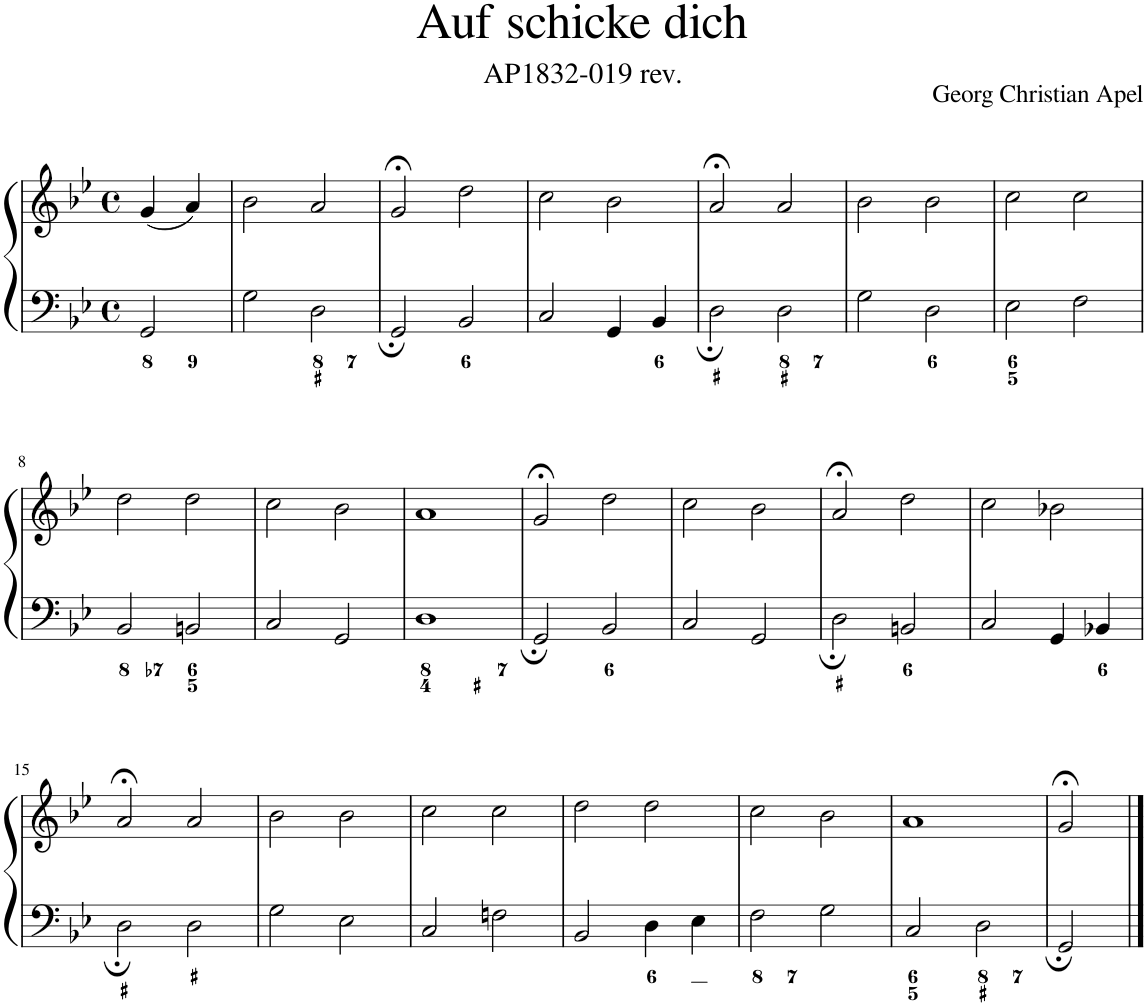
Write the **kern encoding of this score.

**kern	**kern
*part1	*part1
*staff2	*staff1
*I"Piano	*
*I'Pno.	*
*clefF4	*clefG2
*k[b-e-]	*k[b-e-]
*M4/4	*M4/4
*met(c)	*met(c)
=1	=1
2GG/	(4g/
.	4a/)
=2	=2
2G\	2b-\
2D\	2a/
=3	=3
2GG/	2g;</
2BB-/	2dd\
=4	=4
2C/	2cc\
4GG/	2b-\
4BB-/	.
=5	=5
2D\	2a;</
2D\	2a/
=6	=6
2G\	2b-\
2D\	2b-\
=7	=7
2E-\	2cc\
2F\	2cc\
!!LO:LB:g=z
=8	=8
2BB-/	2dd\
2BBn/	2dd\
=9	=9
2C/	2cc\
2GG/	2b-\
=10	=10
1D	1a
=11	=11
2GG/	2g;</
2BB-/	2dd\
=12	=12
2C/	2cc\
2GG/	2b-\
=13	=13
2D\	2a;</
2BBn/	2dd\
=14	=14
2C/	2cc\
4GG/	2b-X\
4BB-X/	.
!!LO:LB:g=z
=15	=15
2D\	2a;</
2D\	2a/
=16	=16
2G\	2b-\
2E-\	2b-\
=17	=17
2C/	2cc\
2Fn\	2cc\
=18	=18
2BB-/	2dd\
4D\	2dd\
4E-\	.
=19	=19
2F\	2cc\
2G\	2b-\
=20	=20
2C/	1a
2D\	.
=21	=21
2GG/	2g;</
==	==
*-	*-
